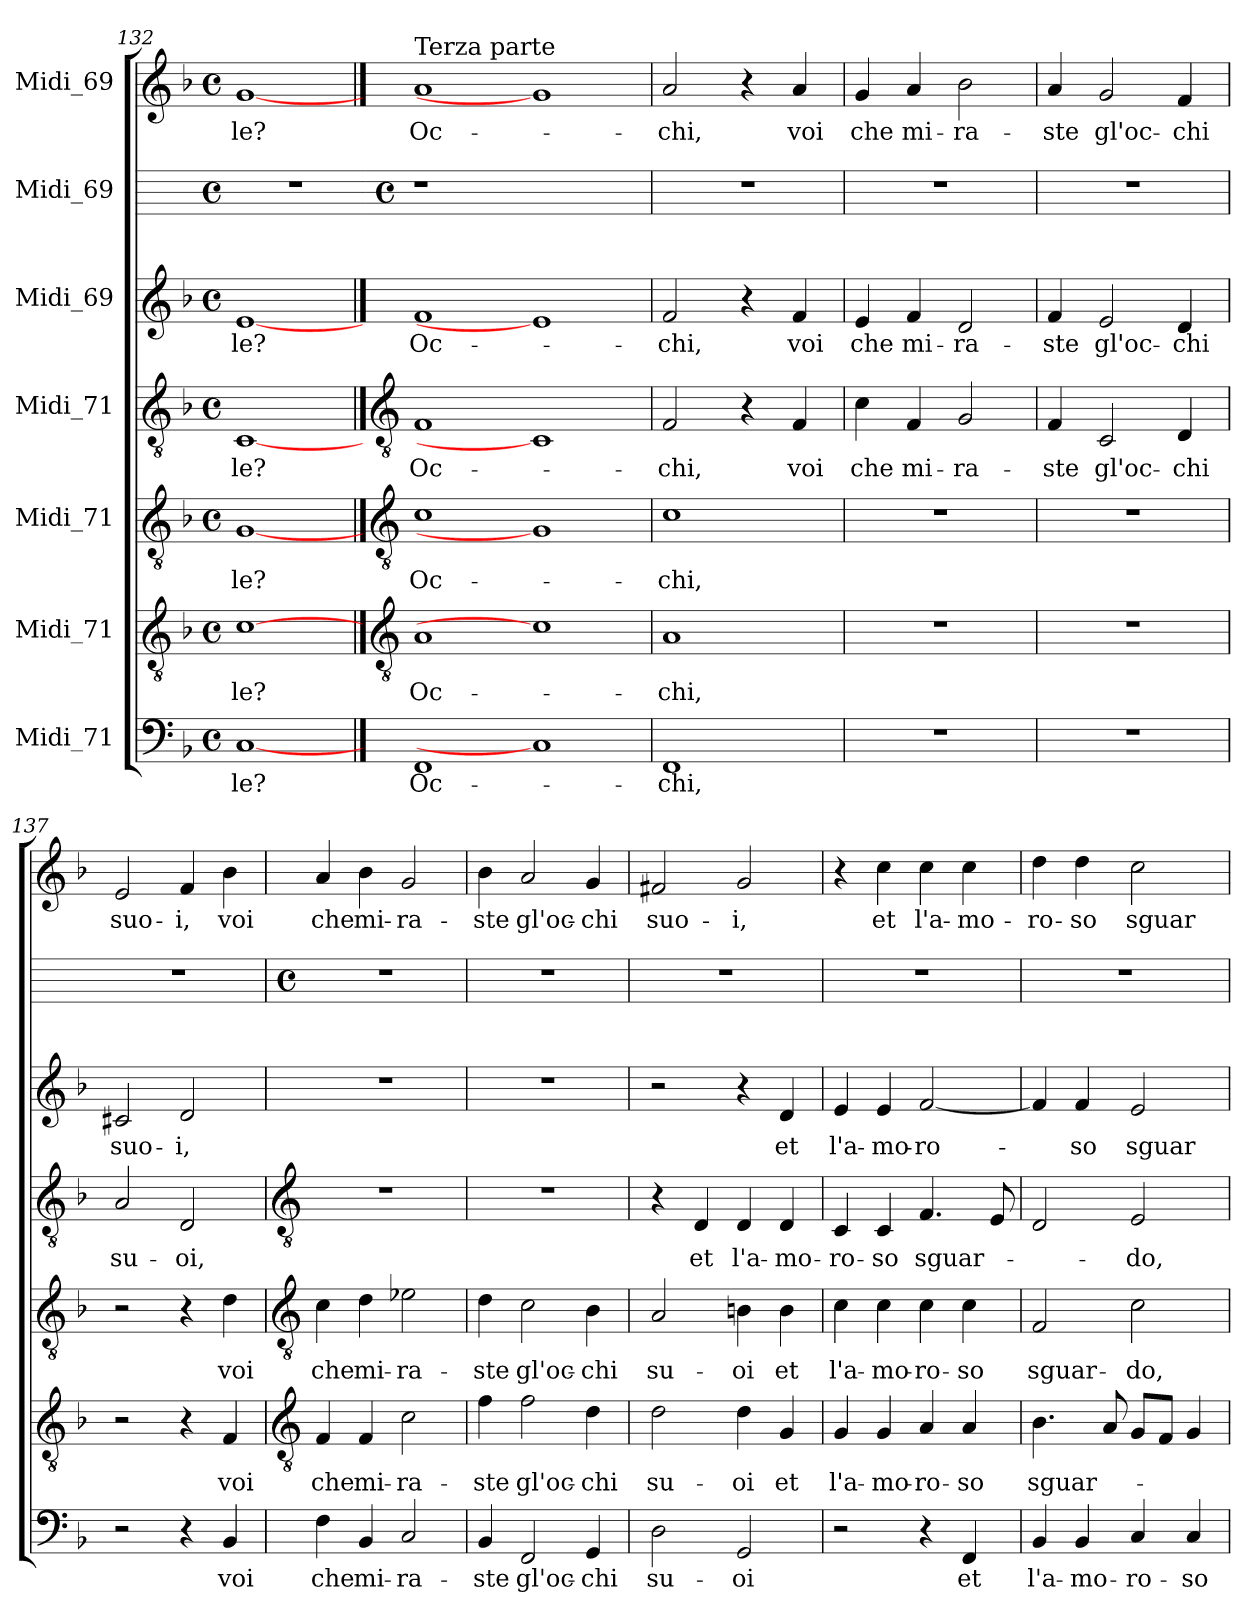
**kern	**text	**kern	**text	**kern	**text	**kern	**text	**kern	**text	**kern	**kern	**text
*part7	*part7	*part6	*part6	*part5	*part5	*part4	*part4	*part3	*part3	*part2	*part1	*part1
*staff7	*staff7	*staff6	*staff6	*staff5	*staff5	*staff4	*staff4	*staff3	*staff3	*staff2	*staff1	*staff1
*I"Midi_71	*	*I"Midi_71	*	*I"Midi_71	*	*I"Midi_71	*	*I"Midi_69	*	*I"Midi_69	*I"Midi_69	*
*clefF4	*	*clefGv2	*	*clefGv2	*	*clefGv2	*	*clefG2	*	*	*clefG2	*
*k[b-]	*	*k[b-]	*	*k[b-]	*	*k[b-]	*	*k[b-]	*	*	*k[b-]	*
*F:	*	*F:	*	*F:	*	*F:	*	*F:	*	*	*F:	*
*M4/4	*	*M4/4	*	*M4/4	*	*M4/4	*	*M4/4	*	*M4/4	*M4/4	*
*met(c)	*	*met(c)	*	*met(c)	*	*met(c)	*	*met(c)	*	*met(c)	*met(c)	*
=132	=132	=132	=132	=132	=132	=132	=132	=132	=132	=132	=132	=132
!	!LO:LY:b	!	!LO:LY:b	!	!LO:LY:b	!	!LO:LY:b	!	!LO:LY:b	!	!	!LO:LY:b
[1C	-le?	[1c	-le?	[1G	-le?	[1C	-le?	[1e	-le?	1r	[1g	-le?
!!LO:LB:g=z
==133	==133	==133	==133	==133	==133	==133	==133	==133	==133	=133	==133	==133
*	*	*clefGv2	*	*clefGv2	*	*clefGv2	*	*	*	*	*	*
*	*	*	*	*	*	*	*	*	*	*M4/4	*	*
*	*	*	*	*	*	*	*	*	*	*met(c)	*	*
!	!	!	!	!	!	!	!	!	!	!	!LO:TX:a:t=Terza parte	!
!	!LO:LY:b	!	!LO:LY:b	!	!LO:LY:b	!	!LO:LY:b	!	!LO:LY:b	!	!	!LO:LY:b
1FF	Oc-	1A	Oc-	1c	Oc-	1F	Oc-	1f	Oc-	1r	1a	Oc-
1C]	.	1c]	.	1G]	.	1C]	.	1e]	.	1ryy	1g]	.
=134	=134	=134	=134	=134	=134	=134	=134	=134	=134	=134	=134	=134
!	!LO:LY:b	!	!LO:LY:b	!	!LO:LY:b	!	!LO:LY:b	!	!LO:LY:b	!	!	!LO:LY:b
1FF	-chi,	1A	-chi,	1c	-chi,	2F	-chi,	2f	-chi,	1r	2a	-chi,
.	.	.	.	.	.	4r	.	4r	.	.	4r	.
!	!	!	!	!	!	!	!LO:LY:b	!	!LO:LY:b	!	!	!LO:LY:b
.	.	.	.	.	.	4F	voi	4f	voi	.	4a	voi
=135	=135	=135	=135	=135	=135	=135	=135	=135	=135	=135	=135	=135
!	!	!	!	!	!	!	!LO:LY:b	!	!LO:LY:b	!	!	!LO:LY:b
1r	.	1r	.	1r	.	4c	che	4e	che	1r	4g	che
!	!	!	!	!	!	!	!LO:LY:b	!	!LO:LY:b	!	!	!LO:LY:b
.	.	.	.	.	.	4F	mi-	4f	mi-	.	4a	mi-
!	!	!	!	!	!	!	!LO:LY:b	!	!LO:LY:b	!	!	!LO:LY:b
.	.	.	.	.	.	2G	-ra-	2d	-ra-	.	2b-	-ra-
=136	=136	=136	=136	=136	=136	=136	=136	=136	=136	=136	=136	=136
!	!	!	!	!	!	!	!LO:LY:b	!	!LO:LY:b	!	!	!LO:LY:b
1r	.	1r	.	1r	.	4F	-ste	4f	-ste	1r	4a	-ste
!	!	!	!	!	!	!	!LO:LY:b	!	!LO:LY:b	!	!	!LO:LY:b
.	.	.	.	.	.	2C	gl'oc-	2e	gl'oc-	.	2g	gl'oc-
!	!	!	!	!	!	!	!LO:LY:b	!	!LO:LY:b	!	!	!LO:LY:b
.	.	.	.	.	.	4D	-chi	4d	-chi	.	4f	-chi
=137	=137	=137	=137	=137	=137	=137	=137	=137	=137	=137	=137	=137
!	!	!	!	!	!	!	!LO:LY:b	!	!LO:LY:b	!	!	!LO:LY:b
2r	.	2r	.	2r	.	2A	su-	2c#X	suo-	1r	2e	suo-
!	!	!	!	!	!	!	!LO:LY:b	!	!LO:LY:b	!	!	!LO:LY:b
4r	.	4r	.	4r	.	2D	-oi,	2d	-i,	.	4f	-i,
!	!LO:LY:b	!	!LO:LY:b	!	!LO:LY:b	!	!	!	!	!	!	!LO:LY:b
4BB-	voi	4F	voi	4d	voi	.	.	.	.	.	4b-	voi
!!LO:LB:g=z
=138	=138	=138	=138	=138	=138	=138	=138	=138	=138	=138	=138	=138
*	*	*clefGv2	*	*clefGv2	*	*clefGv2	*	*	*	*	*	*
*	*	*	*	*	*	*	*	*	*	*M4/4	*	*
*	*	*	*	*	*	*	*	*	*	*met(c)	*	*
!	!LO:LY:b	!	!LO:LY:b	!	!LO:LY:b	!	!	!	!	!	!	!LO:LY:b
4F	che	4F	che	4c	che	1r	.	1r	.	1r	4a	che
!	!LO:LY:b	!	!LO:LY:b	!	!LO:LY:b	!	!	!	!	!	!	!LO:LY:b
4BB-	mi-	4F	mi-	4d	mi-	.	.	.	.	.	4b-	mi-
!	!LO:LY:b	!	!LO:LY:b	!	!LO:LY:b	!	!	!	!	!	!	!LO:LY:b
2C	-ra-	2c	-ra-	2e-X	-ra-	.	.	.	.	.	2g	-ra-
=139	=139	=139	=139	=139	=139	=139	=139	=139	=139	=139	=139	=139
!	!LO:LY:b	!	!LO:LY:b	!	!LO:LY:b	!	!	!	!	!	!	!LO:LY:b
4BB-	-ste	4f	-ste	4d	-ste	1r	.	1r	.	1r	4b-	-ste
!	!LO:LY:b	!	!LO:LY:b	!	!LO:LY:b	!	!	!	!	!	!	!LO:LY:b
2FF	gl'oc-	2f	gl'oc-	2c	gl'oc-	.	.	.	.	.	2a	gl'oc-
!	!LO:LY:b	!	!LO:LY:b	!	!LO:LY:b	!	!	!	!	!	!	!LO:LY:b
4GG	-chi	4d	-chi	4B-	-chi	.	.	.	.	.	4g	-chi
=140	=140	=140	=140	=140	=140	=140	=140	=140	=140	=140	=140	=140
!	!LO:LY:b	!	!LO:LY:b	!	!LO:LY:b	!	!	!	!	!	!	!LO:LY:b
2D	su-	2d	su-	2A	su-	4r	.	2r	.	1r	2f#X	suo-
!	!	!	!	!	!	!	!LO:LY:b	!	!	!	!	!
.	.	.	.	.	.	4D	et	.	.	.	.	.
!	!LO:LY:b	!	!LO:LY:b	!	!LO:LY:b	!	!LO:LY:b	!	!	!	!	!LO:LY:b
2GG	-oi	4d	-oi	4Bn	-oi	4D	l'a-	4r	.	.	2g	-i,
!	!	!	!LO:LY:b	!	!LO:LY:b	!	!LO:LY:b	!	!LO:LY:b	!	!	!
.	.	4G	et	4B	et	4D	-mo-	4d	et	.	.	.
=141	=141	=141	=141	=141	=141	=141	=141	=141	=141	=141	=141	=141
!	!	!	!LO:LY:b	!	!LO:LY:b	!	!LO:LY:b	!	!LO:LY:b	!	!	!
2r	.	4G	l'a-	4c	l'a-	4C	-ro-	4e	l'a-	1r	4r	.
!	!	!	!LO:LY:b	!	!LO:LY:b	!	!LO:LY:b	!	!LO:LY:b	!	!	!LO:LY:b
.	.	4G	-mo-	4c	-mo-	4C	-so	4e	-mo-	.	4cc	et
!	!	!	!LO:LY:b	!	!LO:LY:b	!	!LO:LY:b	!	!LO:LY:b	!	!	!LO:LY:b
4r	.	4A	-ro-	4c	-ro-	4.F	sguar-	[2f	-ro-	.	4cc	l'a-
!	!LO:LY:b	!	!LO:LY:b	!	!LO:LY:b	!	!	!	!	!	!	!LO:LY:b
4FF	et	4A	-so	4c	-so	.	.	.	.	.	4cc	-mo-
.	.	.	.	.	.	8E	.	.	.	.	.	.
=142	=142	=142	=142	=142	=142	=142	=142	=142	=142	=142	=142	=142
!	!LO:LY:b	!	!LO:LY:b	!	!LO:LY:b	!	!	!	!	!	!	!LO:LY:b
4BB-	l'a-	4.B-	sguar-	2F	sguar-	2D	.	4f]	.	1r	4dd	-ro-
!	!LO:LY:b	!	!	!	!	!	!	!	!LO:LY:b	!	!	!LO:LY:b
4BB-	-mo-	.	.	.	.	.	.	4f	-so	.	4dd	-so
.	.	8A	.	.	.	.	.	.	.	.	.	.
!	!LO:LY:b	!	!	!	!LO:LY:b	!	!LO:LY:b	!	!LO:LY:b	!	!	!LO:LY:b
4C	-ro-	8GL	.	2c	-do,	2E	-do,	2e	sguar-	.	2cc	sguar-
.	.	8FJ	.	.	.	.	.	.	.	.	.	.
!	!LO:LY:b	!	!	!	!	!	!	!	!	!	!	!
4C	-so	4G	.	.	.	.	.	.	.	.	.	.
=	=	=	=	=	=	=	=	=	=	=	=	=
*-	*-	*-	*-	*-	*-	*-	*-	*-	*-	*-	*-	*-
